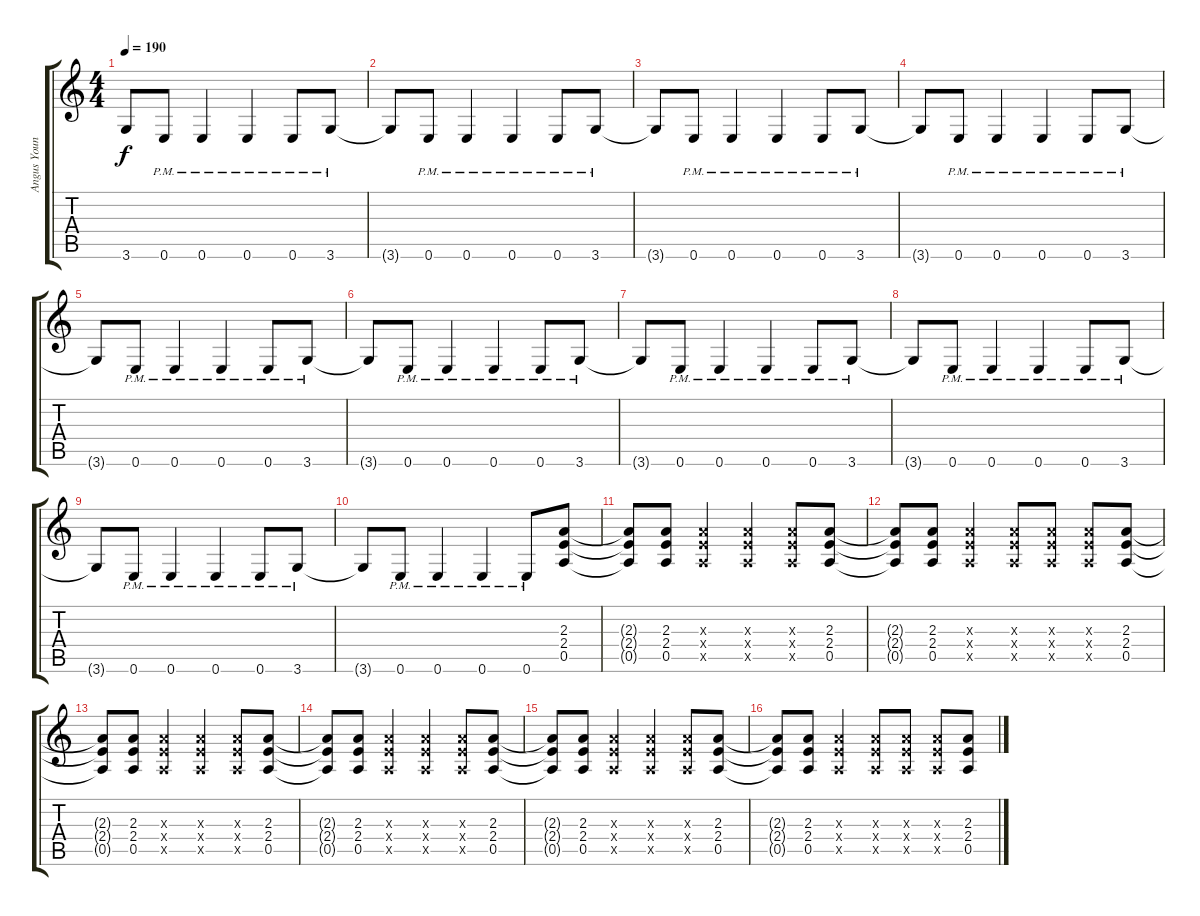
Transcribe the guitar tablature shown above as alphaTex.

\track ("Angus Young (Lead Guitar)" "Angus Youn") {instrument overdrivenguitar}
\staff {score tabs}
\tuning (E4 B3 G3 D3 A2 E2) {hide}
\ts (4 4)
\tempo 190
\clef g2
\ks c
3.6{t}.8{dy f} 0.6{pm}.8 0.6{pm}.4 0.6{pm}.4 0.6{pm}.8 3.6{pm}.8 |
3.6{t}.8 0.6{pm}.8 0.6{pm}.4 0.6{pm}.4 0.6{pm}.8 3.6{pm}.8 |
3.6{t}.8 0.6{pm}.8 0.6{pm}.4 0.6{pm}.4 0.6{pm}.8 3.6{pm}.8 |
3.6{t}.8 0.6{pm}.8 0.6{pm}.4 0.6{pm}.4 0.6{pm}.8 3.6{pm}.8 |
3.6{t}.8 0.6{pm}.8 0.6{pm}.4 0.6{pm}.4 0.6{pm}.8 3.6{pm}.8 |
3.6{t}.8 0.6{pm}.8 0.6{pm}.4 0.6{pm}.4 0.6{pm}.8 3.6{pm}.8 |
3.6{t}.8 0.6{pm}.8 0.6{pm}.4 0.6{pm}.4 0.6{pm}.8 3.6{pm}.8 |
3.6{t}.8 0.6{pm}.8 0.6{pm}.4 0.6{pm}.4 0.6{pm}.8 3.6{pm}.8 |
3.6{t}.8 0.6{pm}.8 0.6{pm}.4 0.6{pm}.4 0.6{pm}.8 3.6{pm}.8 |
3.6{t}.8 0.6{pm}.8 0.6{pm}.4 0.6{pm}.4 0.6{pm}.8 (2.3 2.4 0.5).8 |
(2.3{t} 2.4{t} 0.5{t}).8 (2.3 2.4 0.5).8 (2.3{x} 2.4{x} 0.5{x}).4 (2.3{x} 2.4{x} 0.5{x}).4 (2.3{x} 2.4{x} 0.5{x}).8 (2.3 2.4 0.5).8 |
(2.3{t} 2.4{t} 0.5{t}).8 (2.3 2.4 0.5).8 (2.3{x} 2.4{x} 0.5{x}).4 (2.3{x} 2.4{x} 0.5{x}).8 (2.3{x} 2.4{x} 0.5{x}).8 (2.3{x} 2.4{x} 0.5{x}).8 (2.3 2.4 0.5).8 |
(2.3{t} 2.4{t} 0.5{t}).8 (2.3 2.4 0.5).8 (2.3{x} 2.4{x} 0.5{x}).4 (2.3{x} 2.4{x} 0.5{x}).4 (2.3{x} 2.4{x} 0.5{x}).8 (2.3 2.4 0.5).8 |
(2.3{t} 2.4{t} 0.5{t}).8 (2.3 2.4 0.5).8 (2.3{x} 2.4{x} 0.5{x}).4 (2.3{x} 2.4{x} 0.5{x}).4 (2.3{x} 2.4{x} 0.5{x}).8 (2.3 2.4 0.5).8 |
(2.3{t} 2.4{t} 0.5{t}).8 (2.3 2.4 0.5).8 (2.3{x} 2.4{x} 0.5{x}).4 (2.3{x} 2.4{x} 0.5{x}).4 (2.3{x} 2.4{x} 0.5{x}).8 (2.3 2.4 0.5).8 |
(2.3{t} 2.4{t} 0.5{t}).8 (2.3 2.4 0.5).8 (2.3{x} 2.4{x} 0.5{x}).4 (2.3{x} 2.4{x} 0.5{x}).8 (2.3{x} 2.4{x} 0.5{x}).8 (2.3{x} 2.4{x} 0.5{x}).8 (2.3 2.4 0.5).8
